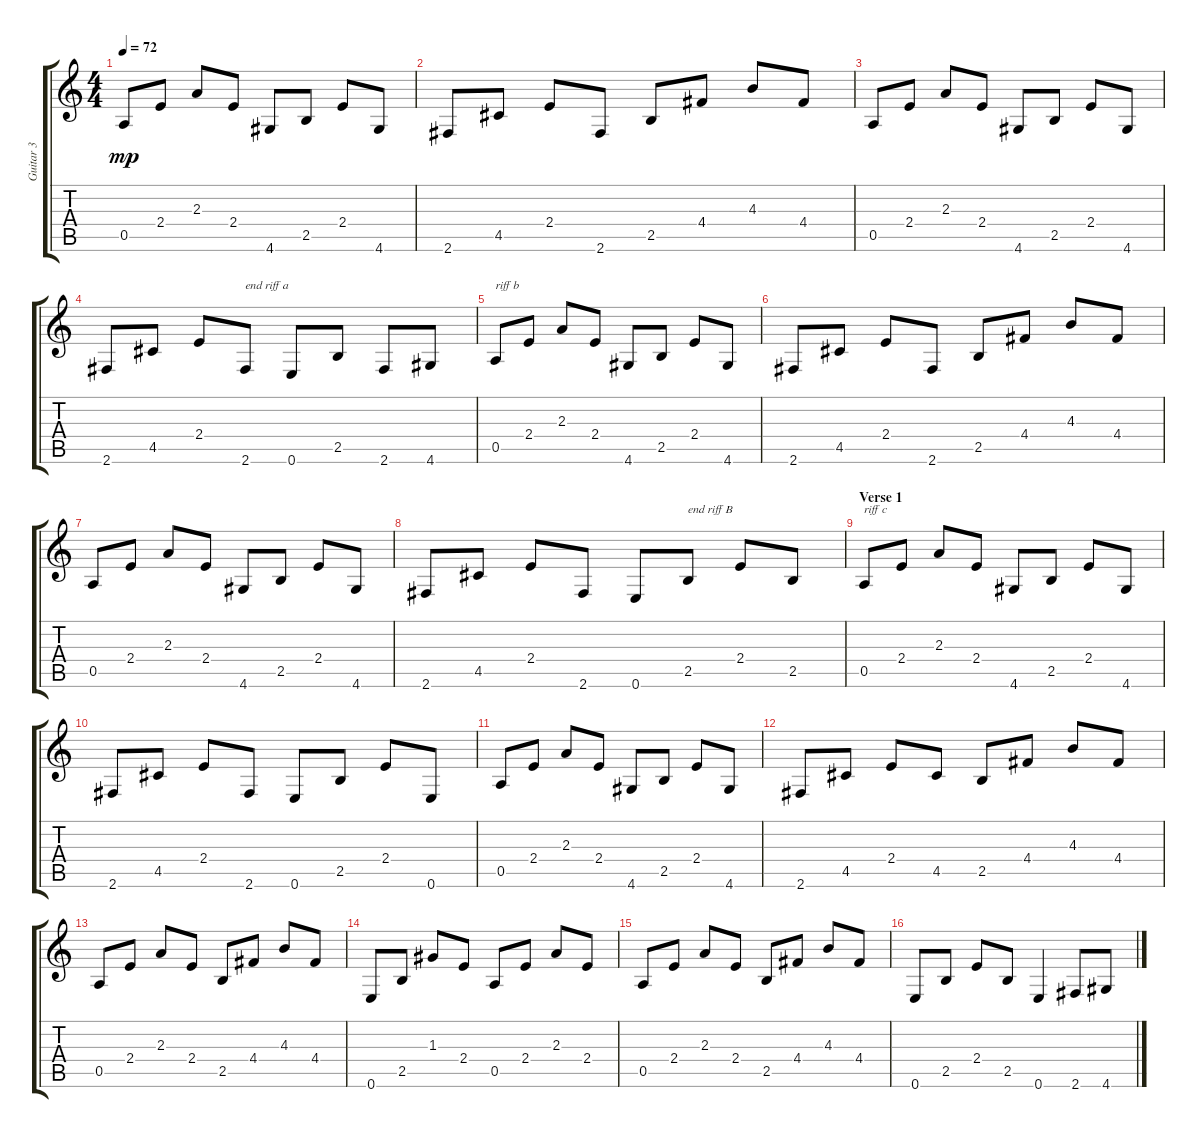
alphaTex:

\track ("Guitar 3" "Guitar 3") {instrument acousticguitarnylon}
\staff {score tabs}
\tuning (E4 B3 G3 D3 A2 E2) {hide}
\ts (4 4)
\tempo 72
\clef g2
\ks c
0.5.8{dy mp instrument acousticguitarnylon} 2.4.8 2.3.8 2.4.8 4.6.8 2.5.8 2.4.8 4.6.8 |
2.6.8 4.5.8 2.4.8 2.6.8 2.5.8 4.4.8 4.3.8 4.4.8 |
0.5.8 2.4.8 2.3.8 2.4.8 4.6.8 2.5.8 2.4.8 4.6.8 |
2.6.8 4.5.8 2.4.8 2.6.8{txt "end riff a"} 0.6.8 2.5.8 2.6.8 4.6.8 |
0.5.8{txt "riff b"} 2.4.8 2.3.8 2.4.8 4.6.8 2.5.8 2.4.8 4.6.8 |
2.6.8 4.5.8 2.4.8 2.6.8 2.5.8 4.4.8 4.3.8 4.4.8 |
0.5.8 2.4.8 2.3.8 2.4.8 4.6.8 2.5.8 2.4.8 4.6.8 |
2.6.8 4.5.8 2.4.8 2.6.8 0.6.8 2.5.8{txt "end riff B"} 2.4.8 2.5.8 |
\section ("" "Verse 1")
0.5.8{txt "riff c"} 2.4.8 2.3.8 2.4.8 4.6.8 2.5.8 2.4.8 4.6.8 |
2.6.8 4.5.8 2.4.8 2.6.8 0.6.8 2.5.8 2.4.8 0.6.8 |
0.5.8 2.4.8 2.3.8 2.4.8 4.6.8 2.5.8 2.4.8 4.6.8 |
2.6.8 4.5.8 2.4.8 4.5.8 2.5.8 4.4.8 4.3.8 4.4.8 |
0.5.8 2.4.8 2.3.8 2.4.8 2.5.8 4.4.8 4.3.8 4.4.8 |
0.6.8 2.5.8 1.3.8 2.4.8 0.5.8 2.4.8 2.3.8 2.4.8 |
0.5.8 2.4.8 2.3.8 2.4.8 2.5.8 4.4.8 4.3.8 4.4.8 |
0.6.8 2.5.8 2.4.8 2.5.8 0.6.4 2.6.8 4.6.8
